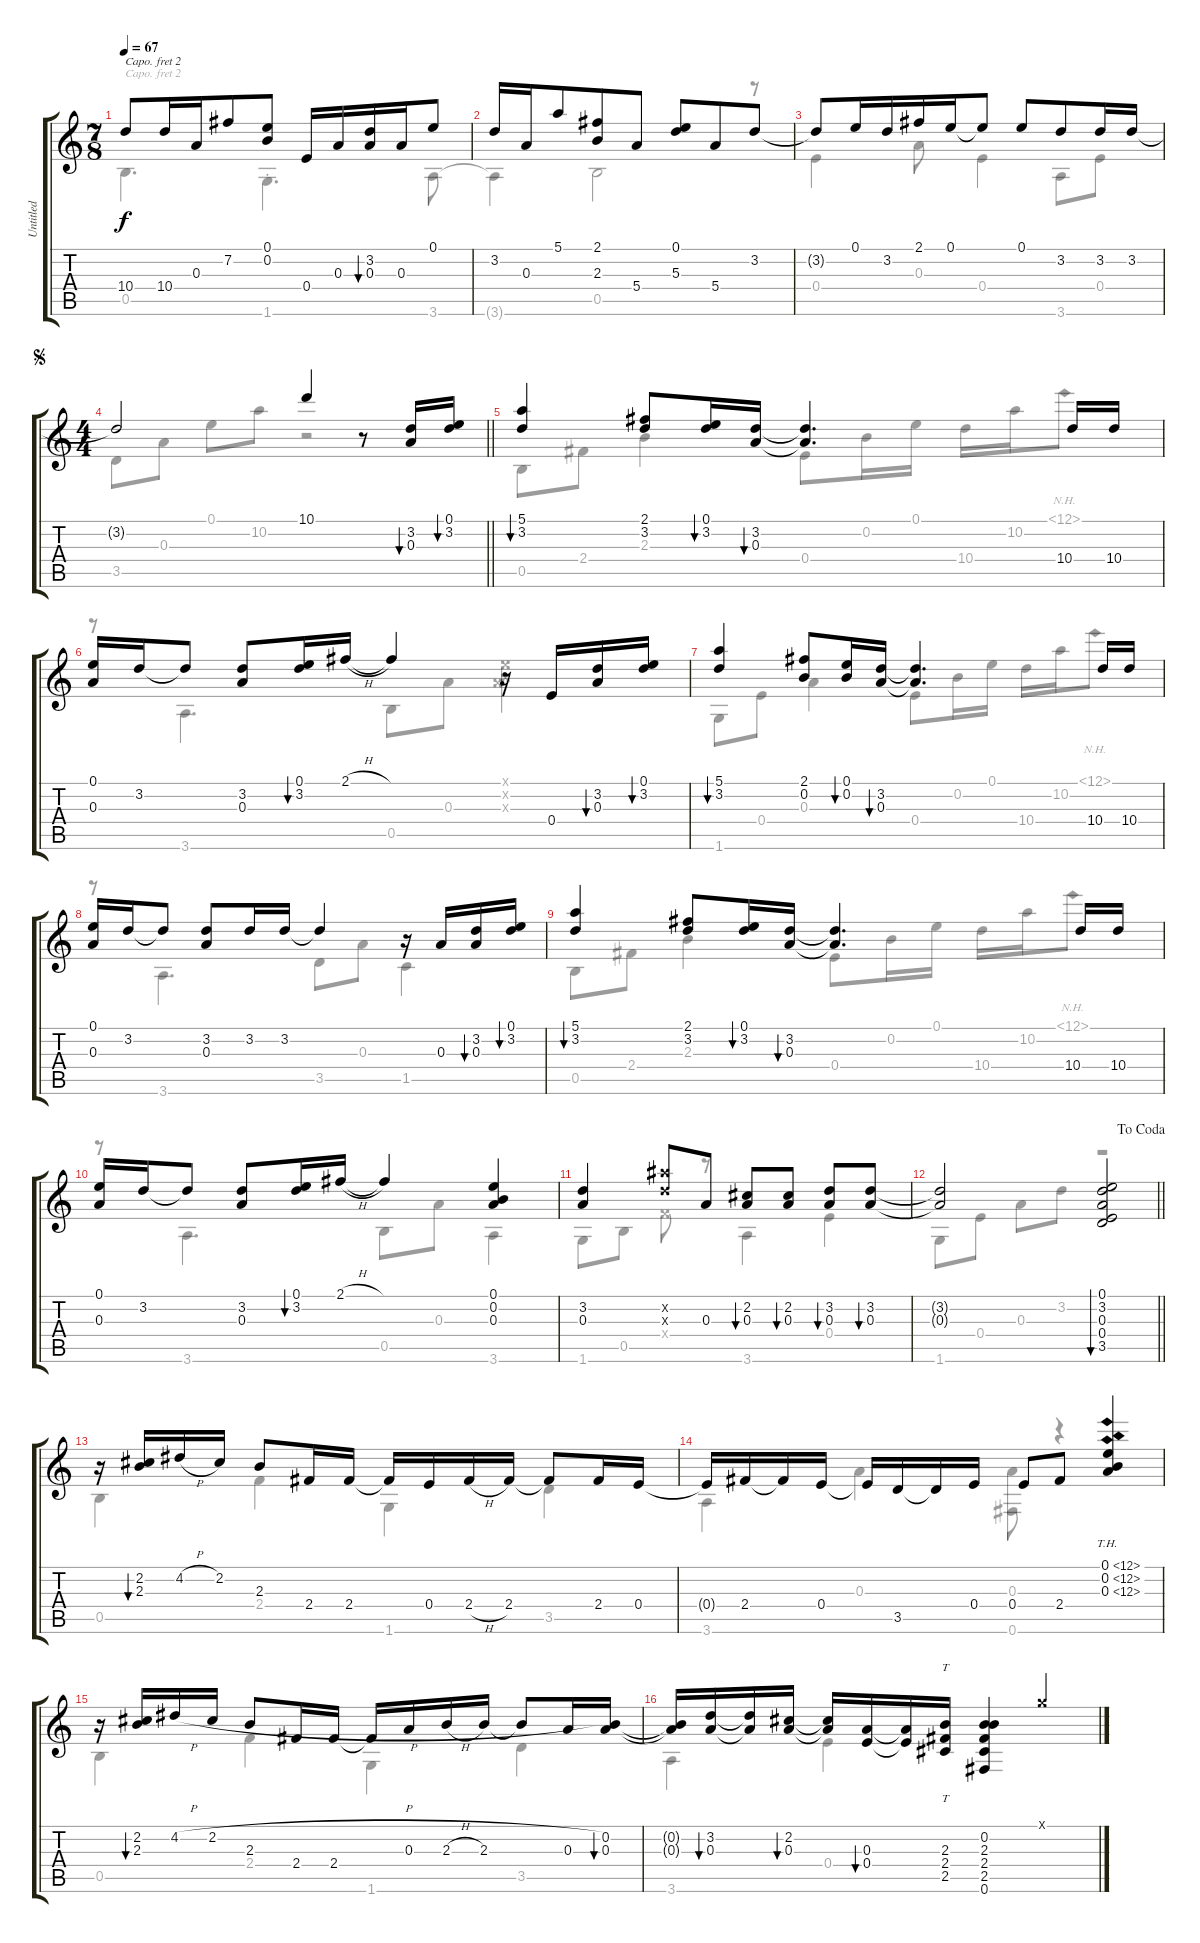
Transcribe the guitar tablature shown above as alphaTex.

\track ("Untitled" "Untitled") {instrument acousticguitarnylon}
\staff {score tabs}
\capo 2
\tuning (D4 A3 G3 D3 A2 E2) {hide}
\voice
\ts (7 8)
\tempo 67
\clef g2
\ks c
10.4.8{dy f} 10.4.16 0.3.16 7.2.8 (0.1 0.2).8 0.4.16 0.3.16 (3.2 0.3).16{bu 30} 0.3.16 0.1.8 |
3.2.16 0.3.16 5.1.8 (2.1 2.3).8 5.4.8 (0.1 5.3).8 5.4.8 3.2.8 |
3.2{t}.8 0.1.16 3.2.16 2.1.16 0.1.16 0.1{t}.8 0.1.8 3.2.8 3.2.16 3.2.16 |
\ts (4 4)
\jump segno
\barLineRight lightlight
3.2{t}.2 10.1.4 r.8 (3.2 0.3).16{bu 30} (0.1 3.2).16{bu 30} |
\section ("" " ")
(5.1 3.2).4{bu 30} (2.1 3.2).8 (0.1 3.2).16{bu 30} (3.2 0.3).16{bu 30} (3.2{t} 0.3{t}).4{d} 10.4.16 10.4.16 |
(0.1 0.3).16 3.2.16 3.2{t}.8 (3.2 0.3).8 (0.1 3.2).16{bu 30} 2.1{h}.16 2.1{t}.4 r.16 0.4.16 (3.2 0.3).16{bu 30} (0.1 3.2).16{bu 30} |
(5.1 3.2).4{bu 30} (2.1 0.2).8 (0.1 0.2).16{bu 30} (3.2 0.3).16{bu 30} (3.2{t} 0.3{t}).4{d} 10.4.16 10.4.16 |
(0.1 0.3).16 3.2.16 3.2{t}.8 (3.2 0.3).8 3.2.16 3.2.16 3.2{t}.4 r.16 0.3.16 (3.2 0.3).16{bu 30} (0.1 3.2).16{bu 30} |
(5.1 3.2).4{bu 30} (2.1 3.2).8 (0.1 3.2).16{bu 30} (3.2 0.3).16{bu 30} (3.2{t} 0.3{t}).4{d} 10.4.16 10.4.16 |
(0.1 0.3).16 3.2.16 3.2{t}.8 (3.2 0.3).8 (0.1 3.2).16{bu 30} 2.1{h}.16 2.1{t}.4 (0.1 0.2 0.3).4 |
(3.2 0.3).4 (11.2{x} 5.3{x}).8 0.3.8 (2.2 0.3).8{bu 30} (2.2 0.3).8{bu 30} (3.2 0.3).8{bu 30} (3.2 0.3).8{bu 30} |
\jump dacoda
\barLineRight lightlight
(3.2{t} 0.3{t}).2 (0.1 3.2 0.3 0.4 3.5).2{bu 30} |
\section ("" " ")
r.16 (2.2 2.3).16{bu 30} 4.2{h}.16 2.2.16 2.3.8 2.4.16 2.4.16 2.4{t}.16 0.4.16 2.4{h}.16 2.4.16 2.4{t}.8 2.4.16 0.4.16 |
0.4{t}.16 2.4.16 2.4{t}.16 0.4.16 0.4{t}.16 3.5.16 3.5{t}.16 0.4.16 0.4.8 2.4.8 (0.1{th 12} 0.2{th 12} 0.3{th 12}).4 |
r.16 (2.2 2.3).16{bu 30} 4.2{h}.16 2.2{h}.16 2.3.8 2.4.16 2.4.16 2.4{t}.16 0.3.16 2.3{h}.16 2.3.16 2.3{t}.8 0.3.16 (0.2 0.3).16{bu 30} |
(0.2{t} 0.3{t}).16 (3.2 0.3).16{bu 30} (3.2{t} 0.3{t}).16 (2.2 0.3).16{bu 30} (2.2{t} 0.3{t}).16 (0.3 0.4).16{bu 30} (0.3{t} 0.4{t}).16 (2.3 2.4 2.5).16{tt} (0.2 2.3 2.4 2.5 0.6).4 3.1{x}.4
\voice
\clef g2
\ottava regular
\simile none
\ks c
0.5.4{d dy f} 1.6{st}.4{d} 3.6.8 |
3.6{t}.4 0.5.2 r.8 |
0.4.4 0.3.8 0.4.4 3.6.8 0.4.8 |
\barLineRight lightlight
3.5.8 0.3.8 0.1.8 10.2.8 r.2 |
0.5.8 2.4.8 2.3.4 0.4.8 0.2.16 0.1.16 10.4.16 10.2.16 12.1{nh}.8 |
r.8 3.6.4{d} 0.5.8 0.3.8 (0.1{x} 0.2{x} 0.3{x}).4 |
1.6.8 0.4.8 0.3.4 0.4.8 0.2.16 0.1.16 10.4.16 10.2.16 12.1{nh}.8 |
r.8 3.6.4{d} 3.5.8 0.3.8 1.5.4 |
0.5.8 2.4.8 2.3.4 0.4.8 0.2.16 0.1.16 10.4.16 10.2.16 12.1{nh}.8 |
r.8 3.6.4{d} 0.5.8 0.3.8 3.6.4 |
1.6.8 0.5.8 1.4{x}.8 r.8 3.6.4 0.4.4 |
\barLineRight lightlight
1.6.8 0.4.8 0.3.8 3.2.8 r.2 |
0.5.4 2.4.4 1.6.4 3.5.4 |
3.6.4 0.3.4 (0.3 0.6).8 r.4 |
0.5.4 2.4.4 1.6.4 3.5.4 |
3.6.4 0.4.4
